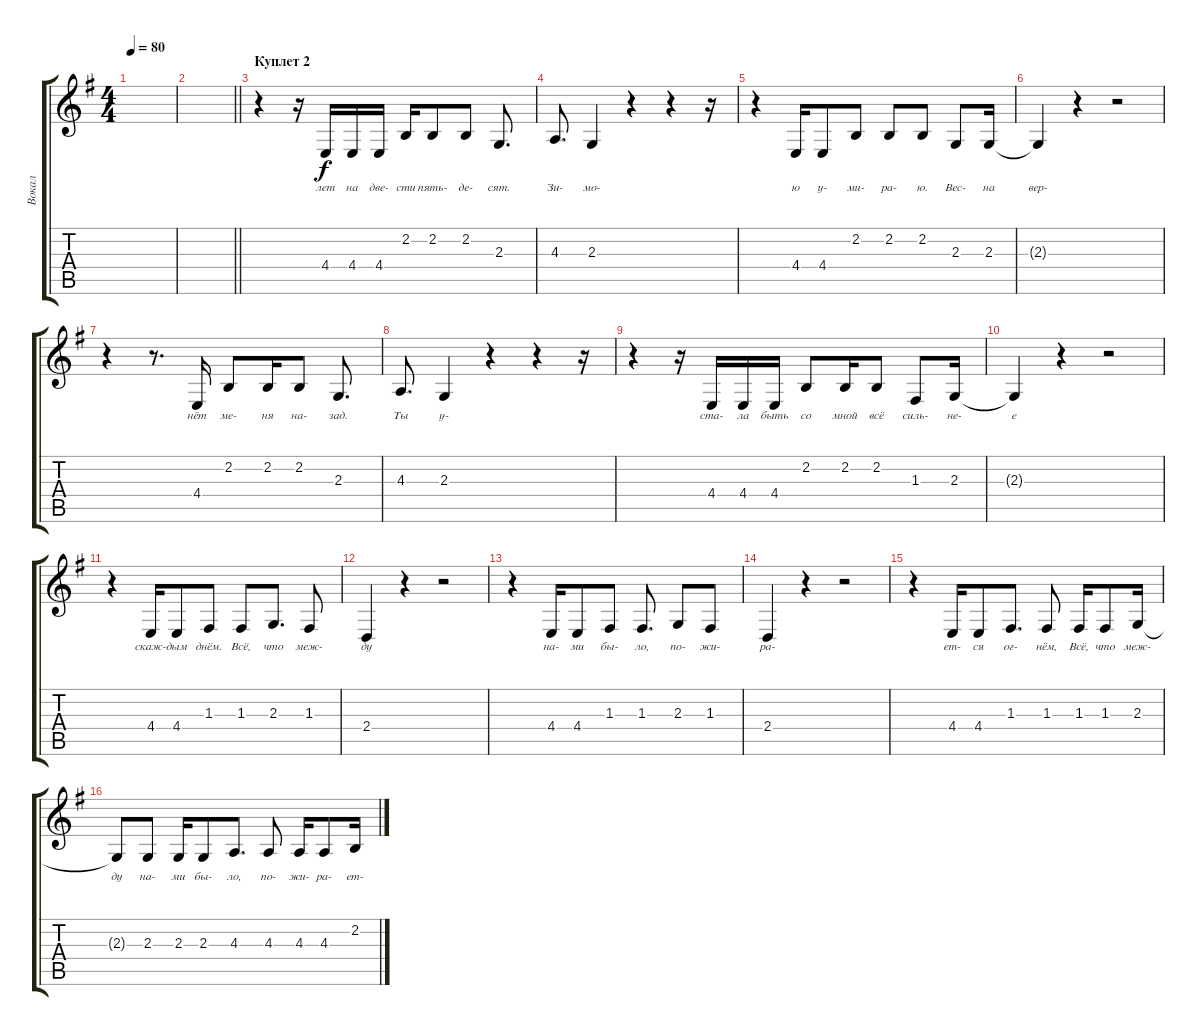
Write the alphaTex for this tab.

\track ("Вокал" "Вокал") {instrument violin}
\staff {score tabs}
\tuning (D4 A3 F3 C3 G2 C2) {hide}
\ts (4 4)
\section ("" "")
\tempo 80
\clef g2
\ks eminor
|
\barLineRight lightlight
|
\section ("" "Куплет 2")
r.4 r.16 4.4.16{lyrics (0 "лет") lyrics (1 "") lyrics (2 "") lyrics (3 "") lyrics (4 "")} 4.4.16{lyrics (0 "на") lyrics (1 "") lyrics (2 "") lyrics (3 "") lyrics (4 "")} 4.4.16{lyrics (0 "две-") lyrics (1 "") lyrics (2 "") lyrics (3 "") lyrics (4 "")} 2.2.16{lyrics (0 "сти") lyrics (1 "") lyrics (2 "") lyrics (3 "") lyrics (4 "")} 2.2.8{lyrics (0 "пять-") lyrics (1 "") lyrics (2 "") lyrics (3 "") lyrics (4 "")} 2.2.8{lyrics (0 "де-") lyrics (1 "") lyrics (2 "") lyrics (3 "") lyrics (4 "")} 2.3.8{d lyrics (0 "сят.") lyrics (1 "") lyrics (2 "") lyrics (3 "") lyrics (4 "")} |
4.3.8{d lyrics (0 "Зи-") lyrics (1 "") lyrics (2 "") lyrics (3 "") lyrics (4 "")} 2.3.4{lyrics (0 "мо-") lyrics (1 "") lyrics (2 "") lyrics (3 "") lyrics (4 "")} r.4 r.4 r.16 |
r.4 4.4.16{lyrics (0 "ю") lyrics (1 "") lyrics (2 "") lyrics (3 "") lyrics (4 "")} 4.4.8{lyrics (0 "у-") lyrics (1 "") lyrics (2 "") lyrics (3 "") lyrics (4 "")} 2.2.8{lyrics (0 "ми-") lyrics (1 "") lyrics (2 "") lyrics (3 "") lyrics (4 "")} 2.2.8{lyrics (0 "ра-") lyrics (1 "") lyrics (2 "") lyrics (3 "") lyrics (4 "")} 2.2.8{lyrics (0 "ю.") lyrics (1 "") lyrics (2 "") lyrics (3 "") lyrics (4 "")} 2.3.8{lyrics (0 "Вес-") lyrics (1 "") lyrics (2 "") lyrics (3 "") lyrics (4 "")} 2.3.16{lyrics (0 "на") lyrics (1 "") lyrics (2 "") lyrics (3 "") lyrics (4 "")} |
2.3{t}.4{lyrics (0 "вер-") lyrics (1 "") lyrics (2 "") lyrics (3 "") lyrics (4 "")} r.4 r.2 |
r.4 r.8{d} 4.4.16{lyrics (0 "нёт") lyrics (1 "") lyrics (2 "") lyrics (3 "") lyrics (4 "")} 2.2.8{lyrics (0 "ме-") lyrics (1 "") lyrics (2 "") lyrics (3 "") lyrics (4 "")} 2.2.16{lyrics (0 "ня") lyrics (1 "") lyrics (2 "") lyrics (3 "") lyrics (4 "")} 2.2.8{lyrics (0 "на-") lyrics (1 "") lyrics (2 "") lyrics (3 "") lyrics (4 "")} 2.3.8{d lyrics (0 "зад.") lyrics (1 "") lyrics (2 "") lyrics (3 "") lyrics (4 "")} |
4.3.8{d lyrics (0 "Ты") lyrics (1 "") lyrics (2 "") lyrics (3 "") lyrics (4 "")} 2.3.4{lyrics (0 "у-") lyrics (1 "") lyrics (2 "") lyrics (3 "") lyrics (4 "")} r.4 r.4 r.16 |
r.4 r.16 4.4.16{lyrics (0 "ста-") lyrics (1 "") lyrics (2 "") lyrics (3 "") lyrics (4 "")} 4.4.16{lyrics (0 "ла") lyrics (1 "") lyrics (2 "") lyrics (3 "") lyrics (4 "")} 4.4.16{lyrics (0 "быть") lyrics (1 "") lyrics (2 "") lyrics (3 "") lyrics (4 "")} 2.2.8{lyrics (0 "со") lyrics (1 "") lyrics (2 "") lyrics (3 "") lyrics (4 "")} 2.2.16{lyrics (0 "мной") lyrics (1 "") lyrics (2 "") lyrics (3 "") lyrics (4 "")} 2.2.8{lyrics (0 "всё") lyrics (1 "") lyrics (2 "") lyrics (3 "") lyrics (4 "")} 1.3.8{lyrics (0 "силь-") lyrics (1 "") lyrics (2 "") lyrics (3 "") lyrics (4 "")} 2.3.16{lyrics (0 "не-") lyrics (1 "") lyrics (2 "") lyrics (3 "") lyrics (4 "")} |
2.3{t}.4{lyrics (0 "е") lyrics (1 "") lyrics (2 "") lyrics (3 "") lyrics (4 "")} r.4 r.2 |
r.4 4.4.16{lyrics (0 "скаж-") lyrics (1 "") lyrics (2 "") lyrics (3 "") lyrics (4 "")} 4.4.8{lyrics (0 "дым") lyrics (1 "") lyrics (2 "") lyrics (3 "") lyrics (4 "")} 1.3.8{lyrics (0 "днём.") lyrics (1 "") lyrics (2 "") lyrics (3 "") lyrics (4 "")} 1.3.8{lyrics (0 "Всё,") lyrics (1 "") lyrics (2 "") lyrics (3 "") lyrics (4 "")} 2.3.8{d lyrics (0 "что") lyrics (1 "") lyrics (2 "") lyrics (3 "") lyrics (4 "")} 1.3.8{lyrics (0 "меж-") lyrics (1 "") lyrics (2 "") lyrics (3 "") lyrics (4 "")} |
2.4.4{lyrics (0 "ду") lyrics (1 "") lyrics (2 "") lyrics (3 "") lyrics (4 "")} r.4 r.2 |
r.4 4.4.16{lyrics (0 "на-") lyrics (1 "") lyrics (2 "") lyrics (3 "") lyrics (4 "")} 4.4.8{lyrics (0 "ми") lyrics (1 "") lyrics (2 "") lyrics (3 "") lyrics (4 "")} 1.3.8{lyrics (0 "бы-") lyrics (1 "") lyrics (2 "") lyrics (3 "") lyrics (4 "")} 1.3.8{d lyrics (0 "ло,") lyrics (1 "") lyrics (2 "") lyrics (3 "") lyrics (4 "")} 2.3.8{lyrics (0 "по-") lyrics (1 "") lyrics (2 "") lyrics (3 "") lyrics (4 "")} 1.3.8{lyrics (0 "жи-") lyrics (1 "") lyrics (2 "") lyrics (3 "") lyrics (4 "")} |
2.4.4{lyrics (0 "ра-") lyrics (1 "") lyrics (2 "") lyrics (3 "") lyrics (4 "")} r.4 r.2 |
r.4 4.4.16{lyrics (0 "ет-") lyrics (1 "") lyrics (2 "") lyrics (3 "") lyrics (4 "")} 4.4.8{lyrics (0 "ся") lyrics (1 "") lyrics (2 "") lyrics (3 "") lyrics (4 "")} 1.3.8{d lyrics (0 "ог-") lyrics (1 "") lyrics (2 "") lyrics (3 "") lyrics (4 "")} 1.3.8{lyrics (0 "нём,") lyrics (1 "") lyrics (2 "") lyrics (3 "") lyrics (4 "")} 1.3.16{lyrics (0 "Всё,") lyrics (1 "") lyrics (2 "") lyrics (3 "") lyrics (4 "")} 1.3.8{lyrics (0 "что") lyrics (1 "") lyrics (2 "") lyrics (3 "") lyrics (4 "")} 2.3.16{lyrics (0 "меж-") lyrics (1 "") lyrics (2 "") lyrics (3 "") lyrics (4 "")} |
2.3{t}.8{lyrics (0 "ду") lyrics (1 "") lyrics (2 "") lyrics (3 "") lyrics (4 "")} 2.3.8{lyrics (0 "на-") lyrics (1 "") lyrics (2 "") lyrics (3 "") lyrics (4 "")} 2.3.16{lyrics (0 "ми") lyrics (1 "") lyrics (2 "") lyrics (3 "") lyrics (4 "")} 2.3.8{lyrics (0 "бы-") lyrics (1 "") lyrics (2 "") lyrics (3 "") lyrics (4 "")} 4.3.8{d lyrics (0 "ло,") lyrics (1 "") lyrics (2 "") lyrics (3 "") lyrics (4 "")} 4.3.8{lyrics (0 "по-") lyrics (1 "") lyrics (2 "") lyrics (3 "") lyrics (4 "")} 4.3.16{lyrics (0 "жи-") lyrics (1 "") lyrics (2 "") lyrics (3 "") lyrics (4 "")} 4.3.8{lyrics (0 "ра-") lyrics (1 "") lyrics (2 "") lyrics (3 "") lyrics (4 "")} 2.2.16{lyrics (0 "ет-") lyrics (1 "") lyrics (2 "") lyrics (3 "") lyrics (4 "")}
